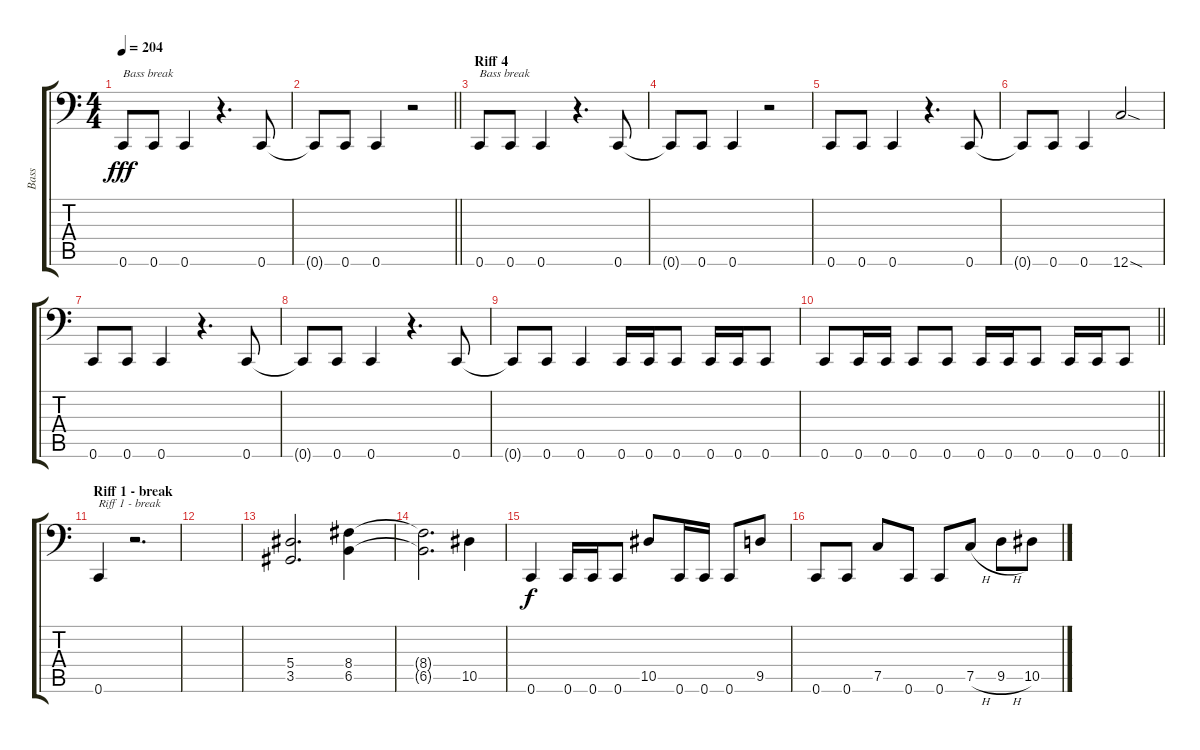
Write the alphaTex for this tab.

\track ("Bass" "Bass") {instrument electricbasspick}
\staff {score tabs}
\tuning (C3 G2 Eb2 Bb1 F1 C1) {hide}
\ts (4 4)
\tempo 204
\clef f4
\ks c
0.6.8{txt "Bass break" dy fff} 0.6.8 0.6.4 r.4{d} 0.6.8 |
\barLineRight lightlight
0.6{t}.8 0.6.8 0.6.4 r.2 |
\section ("" "Riff 4")
0.6.8{txt "Bass break" instrument electricbasspick} 0.6.8 0.6.4 r.4{d} 0.6.8 |
0.6{t}.8 0.6.8 0.6.4 r.2 |
0.6.8 0.6.8 0.6.4 r.4{d} 0.6.8 |
0.6{t}.8 0.6.8 0.6.4 12.6{sod}.2 |
0.6.8 0.6.8 0.6.4 r.4{d} 0.6.8 |
0.6{t}.8 0.6.8 0.6.4 r.4{d} 0.6.8 |
0.6{t}.8 0.6.8 0.6.4 0.6.16 0.6.16 0.6.8 0.6.16 0.6.16 0.6.8 |
\barLineRight lightlight
0.6.8 0.6.16 0.6.16 0.6.8 0.6.8 0.6.16 0.6.16 0.6.8 0.6.16 0.6.16 0.6.8 |
\section ("" "Riff 1 - break")
0.6.4{txt "Riff 1 - break"} r.2{d} |
|
(5.4 3.5).2{d} (8.4 6.5).4 |
(8.4{t} 6.5{t}).2{d} 10.5.4 |
0.6.4{dy f} 0.6.16 0.6.16 0.6.8 10.5.8 0.6.16 0.6.16 0.6.8 9.5.8 |
0.6.8 0.6.8 7.5.8 0.6.8 0.6.8 7.5{h}.8 9.5{h}.8 10.5.8
